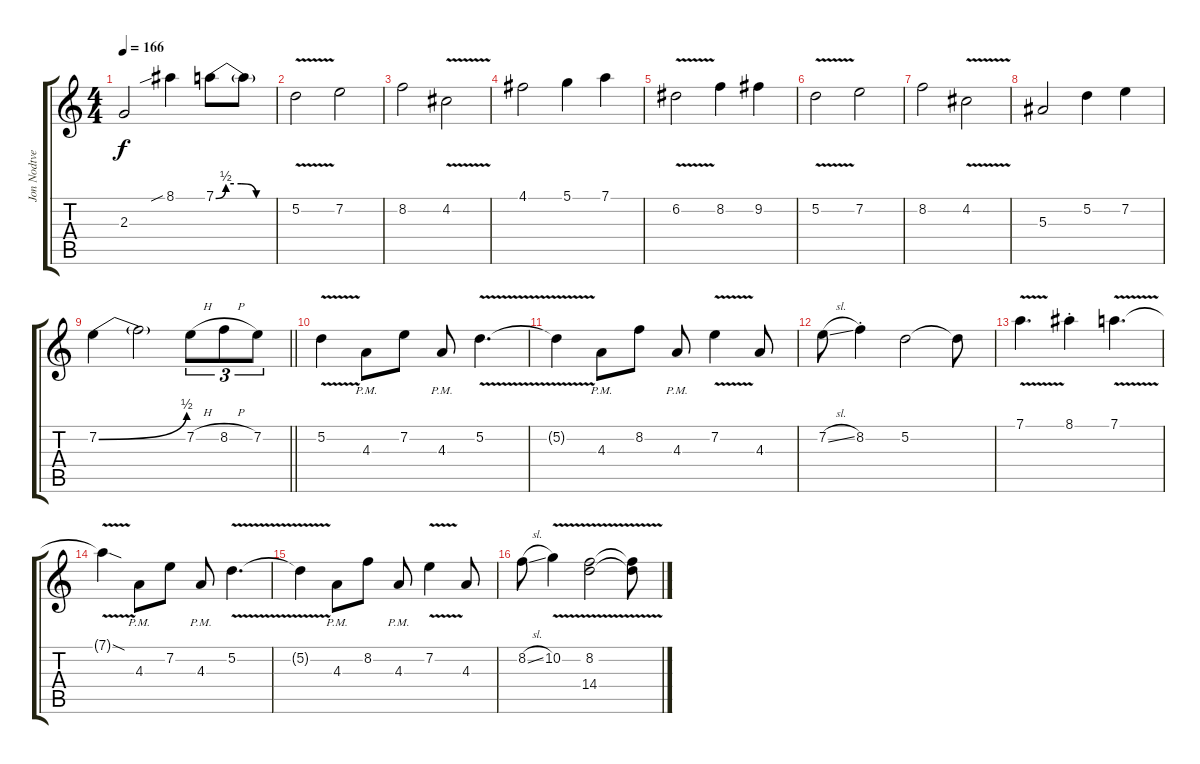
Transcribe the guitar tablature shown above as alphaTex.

\track ("Jon Nodtveidt (Lead)" "Jon Nodtve") {instrument distortionguitar}
\staff {score tabs}
\tuning (D4 A3 F3 C3 G2 D2) {hide}
\ts (4 4)
\tempo 166
\clef g2
\ks c
2.3.2{dy f} 8.1{sib}.4 7.1{be (custom 0 0 10 2 25 2 40 0 60 0)}.8 7.1{t}.8 |
5.2{v}.2 7.2.2 |
8.2.2 4.2{v}.2 |
4.1.2 5.1.4 7.1.4 |
6.2{v}.2 8.2.4 9.2.4 |
5.2{v}.2 7.2.2 |
8.2.2 4.2{v}.2 |
5.3.2 5.2.4 7.2.4 |
\barLineRight lightlight
7.2{be (bend 0 0 60 2)}.4 7.2{t}.2 7.2{h}.8{tu (3 2)} 8.2{h}.8{tu (3 2)} 7.2.8{tu (3 2)} |
5.2{v}.4 4.3{pm}.8 7.2.8 4.3{pm}.8 5.2{v}.4{d} |
5.2{v t}.4 4.3{pm}.8 8.2.8 4.3{pm}.8 7.2{v}.4 4.3.8 |
7.2{sl}.8 8.2{st}.4 5.2.2 5.2{t}.8 |
7.1{v}.4{d} 8.1{st}.4 7.1{v}.4{d} |
7.1{sod t}.4 4.3{pm}.8 7.2.8 4.3{pm}.8 5.2{v}.4{d} |
5.2{v t}.4 4.3{pm}.8 8.2.8 4.3{pm}.8 7.2{v}.4 4.3.8 |
8.2{sl}.8 10.2{v}.4 (8.2{v} 14.4{v}).2 (8.2{v t} 14.4{v t}).8
